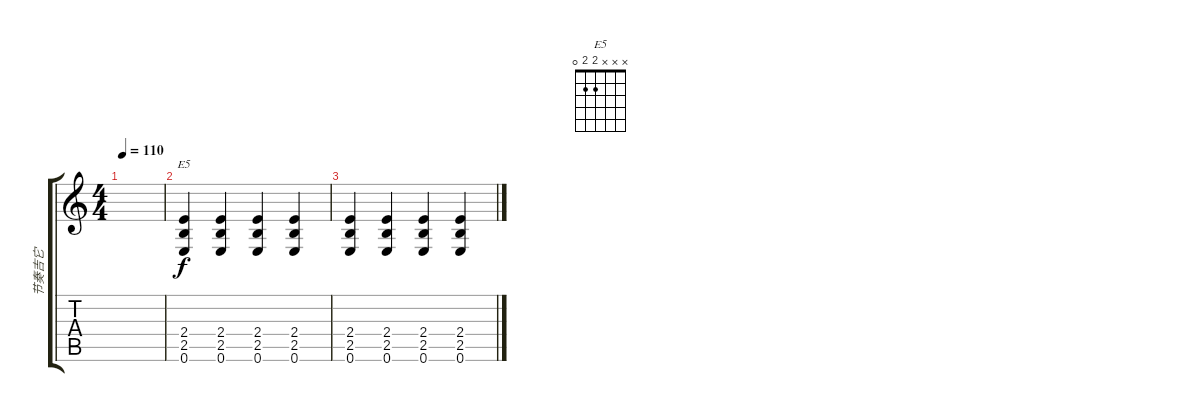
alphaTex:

\track ("节奏吉它" "节奏吉它") {instrument distortionguitar}
\staff {score tabs}
\tuning (E4 B3 G3 D3 A2 E2) {hide}
\chord ("E5" x x x 2 2 0)
\ts (4 4)
\tempo 110
\clef g2
\ks c
|
(2.4 2.5 0.6).4{ch "E5"} (2.4 2.5 0.6).4 (2.4 2.5 0.6).4 (2.4 2.5 0.6).4 |
(2.4 2.5 0.6).4 (2.4 2.5 0.6).4 (2.4 2.5 0.6).4 (2.4 2.5 0.6).4
